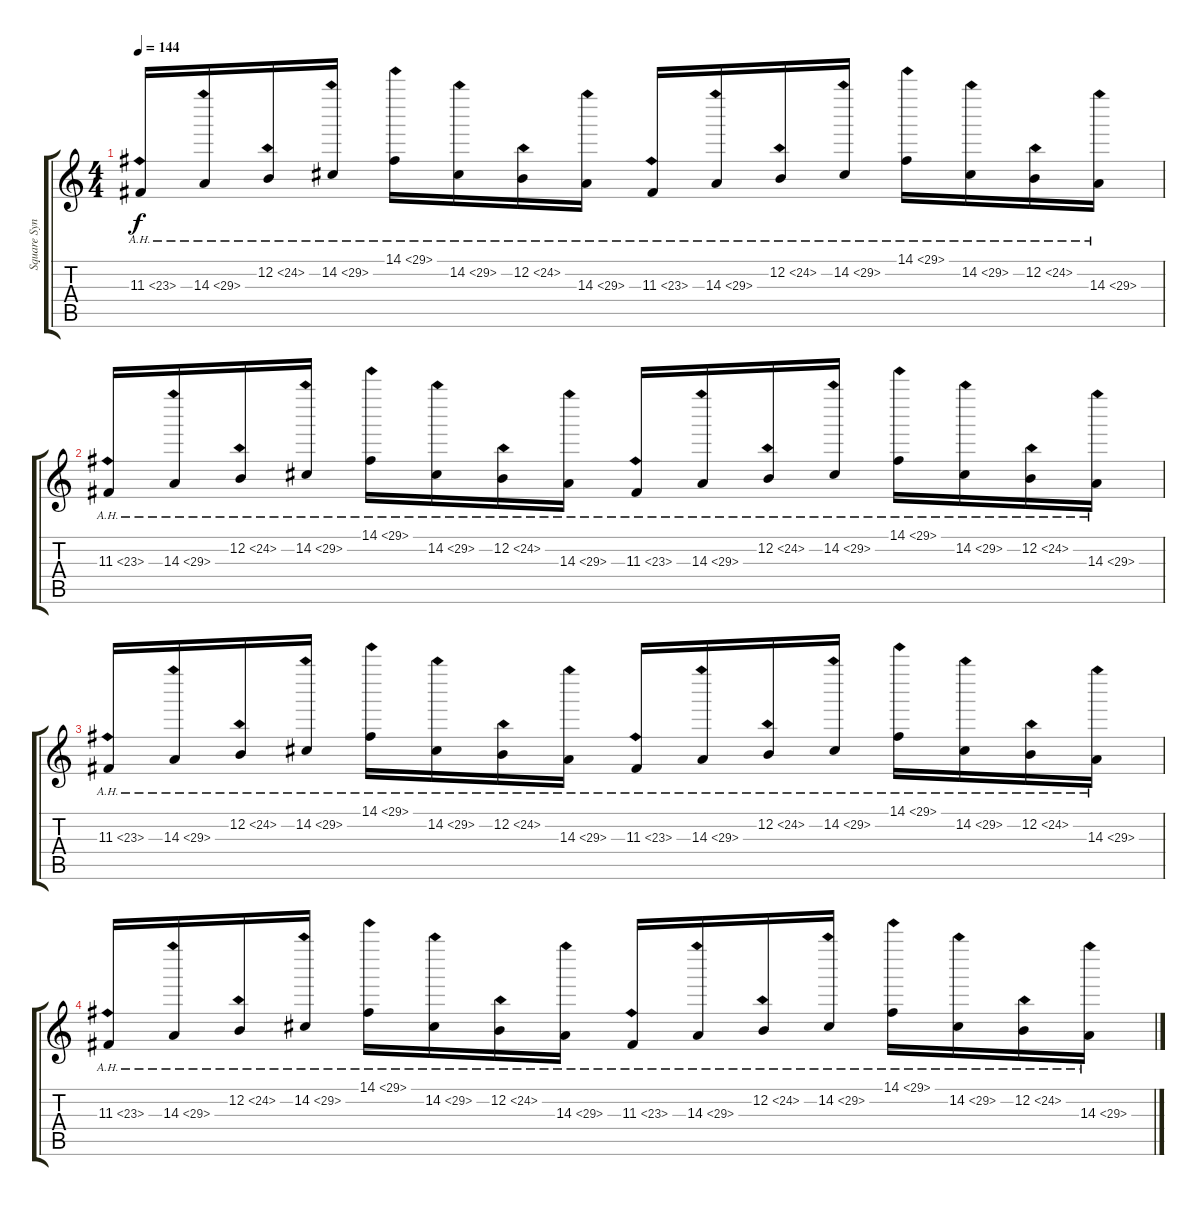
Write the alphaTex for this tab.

\track ("Square Synth" "Square Syn") {instrument lead1square}
\staff {score tabs}
\tuning (E4 B3 G3 D3 A2 E2) {hide}
\ts (4 4)
\tempo 144
\clef g2
\ks c
11.3{ah 12}.16{dy f} 14.3{ah 15}.16 12.2{ah 12}.16 14.2{ah 15}.16 14.1{ah 15}.16 14.2{ah 15}.16 12.2{ah 12}.16 14.3{ah 15}.16 11.3{ah 12}.16 14.3{ah 15}.16 12.2{ah 12}.16 14.2{ah 15}.16 14.1{ah 15}.16 14.2{ah 15}.16 12.2{ah 12}.16 14.3{ah 15}.16 |
11.3{ah 12}.16 14.3{ah 15}.16 12.2{ah 12}.16 14.2{ah 15}.16 14.1{ah 15}.16 14.2{ah 15}.16 12.2{ah 12}.16 14.3{ah 15}.16 11.3{ah 12}.16 14.3{ah 15}.16 12.2{ah 12}.16 14.2{ah 15}.16 14.1{ah 15}.16 14.2{ah 15}.16 12.2{ah 12}.16 14.3{ah 15}.16 |
11.3{ah 12}.16{volume 2} 14.3{ah 15}.16 12.2{ah 12}.16 14.2{ah 15}.16 14.1{ah 15}.16 14.2{ah 15}.16 12.2{ah 12}.16 14.3{ah 15}.16 11.3{ah 12}.16 14.3{ah 15}.16 12.2{ah 12}.16 14.2{ah 15}.16 14.1{ah 15}.16 14.2{ah 15}.16 12.2{ah 12}.16 14.3{ah 15}.16 |
11.3{ah 12}.16 14.3{ah 15}.16 12.2{ah 12}.16 14.2{ah 15}.16 14.1{ah 15}.16 14.2{ah 15}.16 12.2{ah 12}.16 14.3{ah 15}.16 11.3{ah 12}.16 14.3{ah 15}.16 12.2{ah 12}.16 14.2{ah 15}.16 14.1{ah 15}.16 14.2{ah 15}.16 12.2{ah 12}.16 14.3{ah 15}.16
